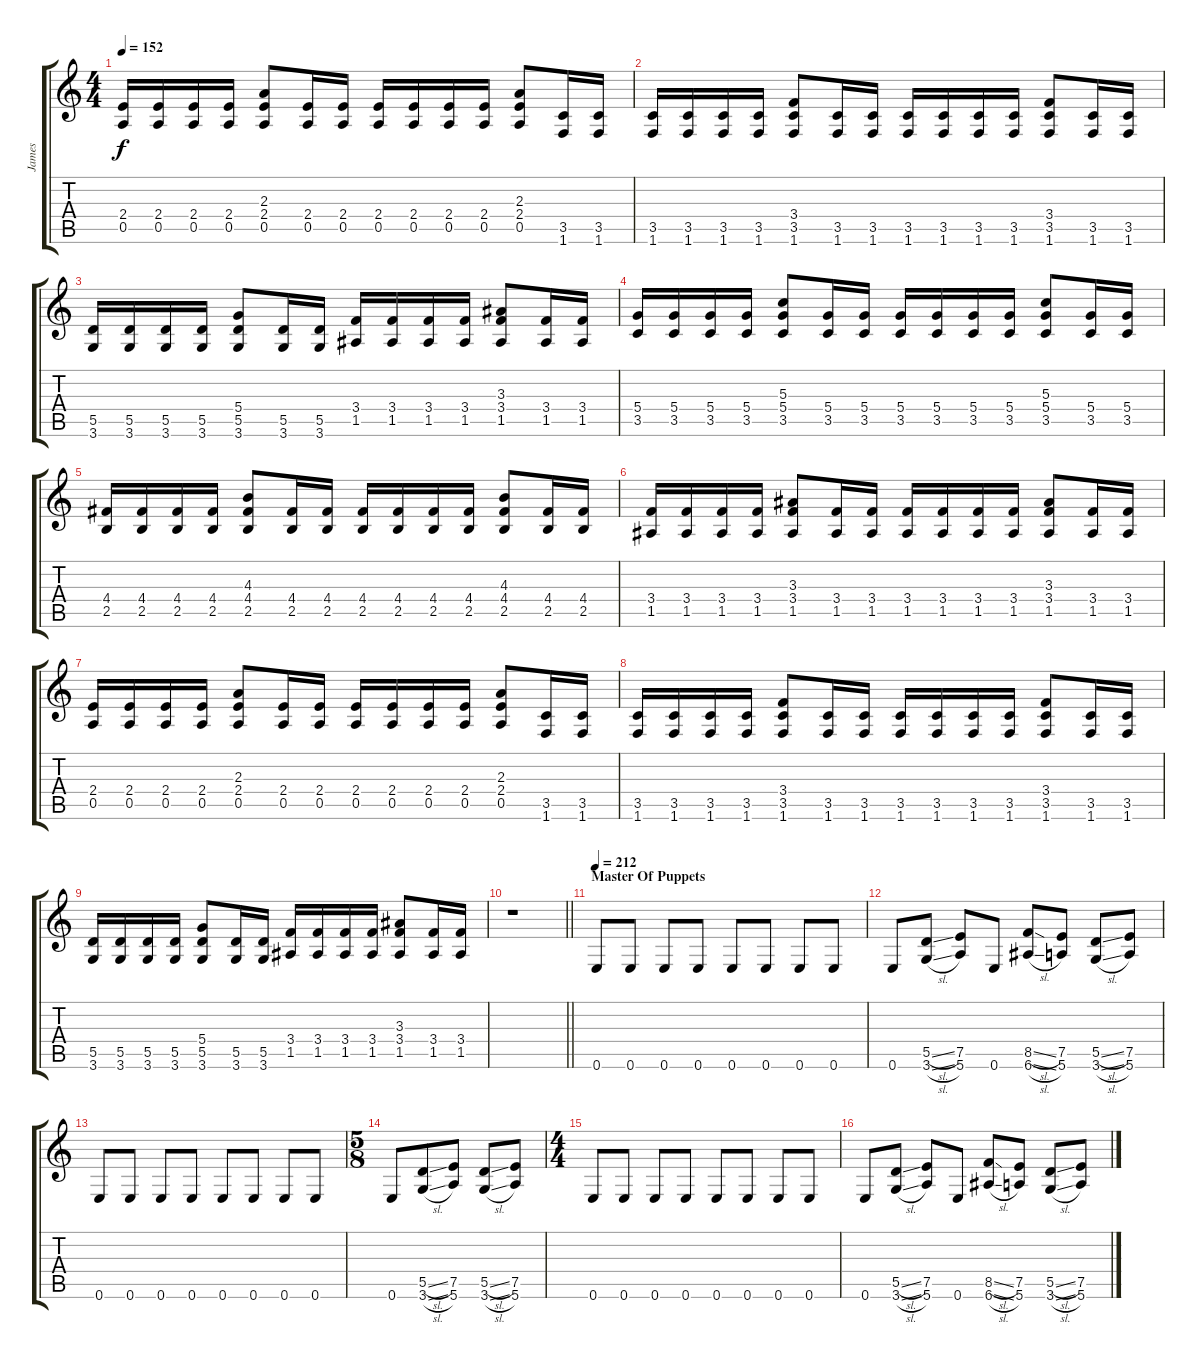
\track ("James" "James") {instrument distortionguitar}
\staff {score tabs}
\tuning (E4 B3 G3 D3 A2 E2) {hide}
\ts (4 4)
\tempo 152
\clef g2
\ks c
(2.4 0.5).16{dy f} (2.4 0.5).16 (2.4 0.5).16 (2.4 0.5).16 (2.3 2.4 0.5).8 (2.4 0.5).16 (2.4 0.5).16 (2.4 0.5).16 (2.4 0.5).16 (2.4 0.5).16 (2.4 0.5).16 (2.3 2.4 0.5).8 (3.5 1.6).16 (3.5 1.6).16 |
(3.5 1.6).16 (3.5 1.6).16 (3.5 1.6).16 (3.5 1.6).16 (3.4 3.5 1.6).8 (3.5 1.6).16 (3.5 1.6).16 (3.5 1.6).16 (3.5 1.6).16 (3.5 1.6).16 (3.5 1.6).16 (3.4 3.5 1.6).8 (3.5 1.6).16 (3.5 1.6).16 |
(5.5 3.6).16 (5.5 3.6).16 (5.5 3.6).16 (5.5 3.6).16 (5.4 5.5 3.6).8 (5.5 3.6).16 (5.5 3.6).16 (3.4 1.5).16 (3.4 1.5).16 (3.4 1.5).16 (3.4 1.5).16 (3.3 3.4 1.5).8 (3.4 1.5).16 (3.4 1.5).16 |
(5.4 3.5).16 (5.4 3.5).16 (5.4 3.5).16 (5.4 3.5).16 (5.3 5.4 3.5).8 (5.4 3.5).16 (5.4 3.5).16 (5.4 3.5).16 (5.4 3.5).16 (5.4 3.5).16 (5.4 3.5).16 (5.3 5.4 3.5).8 (5.4 3.5).16 (5.4 3.5).16 |
(4.4 2.5).16 (4.4 2.5).16 (4.4 2.5).16 (4.4 2.5).16 (4.3 4.4 2.5).8 (4.4 2.5).16 (4.4 2.5).16 (4.4 2.5).16 (4.4 2.5).16 (4.4 2.5).16 (4.4 2.5).16 (4.3 4.4 2.5).8 (4.4 2.5).16 (4.4 2.5).16 |
(3.4 1.5).16 (3.4 1.5).16 (3.4 1.5).16 (3.4 1.5).16 (3.3 3.4 1.5).8 (3.4 1.5).16 (3.4 1.5).16 (3.4 1.5).16 (3.4 1.5).16 (3.4 1.5).16 (3.4 1.5).16 (3.3 3.4 1.5).8 (3.4 1.5).16 (3.4 1.5).16 |
(2.4 0.5).16 (2.4 0.5).16 (2.4 0.5).16 (2.4 0.5).16 (2.3 2.4 0.5).8 (2.4 0.5).16 (2.4 0.5).16 (2.4 0.5).16 (2.4 0.5).16 (2.4 0.5).16 (2.4 0.5).16 (2.3 2.4 0.5).8 (3.5 1.6).16 (3.5 1.6).16 |
(3.5 1.6).16 (3.5 1.6).16 (3.5 1.6).16 (3.5 1.6).16 (3.4 3.5 1.6).8 (3.5 1.6).16 (3.5 1.6).16 (3.5 1.6).16 (3.5 1.6).16 (3.5 1.6).16 (3.5 1.6).16 (3.4 3.5 1.6).8 (3.5 1.6).16 (3.5 1.6).16 |
(5.5 3.6).16 (5.5 3.6).16 (5.5 3.6).16 (5.5 3.6).16 (5.4 5.5 3.6).8 (5.5 3.6).16 (5.5 3.6).16 (3.4 1.5).16 (3.4 1.5).16 (3.4 1.5).16 (3.4 1.5).16 (3.3 3.4 1.5).8 (3.4 1.5).16 (3.4 1.5).16 |
\barLineRight lightlight
r.1 |
\section ("" "Master Of Puppets")
\tempo 212
0.6.8 0.6.8 0.6.8 0.6.8 0.6.8 0.6.8 0.6.8 0.6.8 |
0.6.8 (5.5{sl} 3.6{sl}).8 (7.5 5.6).8 0.6.8 (8.5{sl} 6.6{sl}).8 (7.5 5.6).8 (5.5{sl} 3.6{sl}).8 (7.5 5.6).8 |
0.6.8 0.6.8 0.6.8 0.6.8 0.6.8 0.6.8 0.6.8 0.6.8 |
\ts (5 8)
0.6.8 (5.5{sl} 3.6{sl}).8 (7.5 5.6).8 (5.5{sl} 3.6{sl}).8 (7.5 5.6).8 |
\ts (4 4)
0.6.8 0.6.8 0.6.8 0.6.8 0.6.8 0.6.8 0.6.8 0.6.8 |
0.6.8 (5.5{sl} 3.6{sl}).8 (7.5 5.6).8 0.6.8 (8.5{sl} 6.6{sl}).8 (7.5 5.6).8 (5.5{sl} 3.6{sl}).8 (7.5 5.6).8
